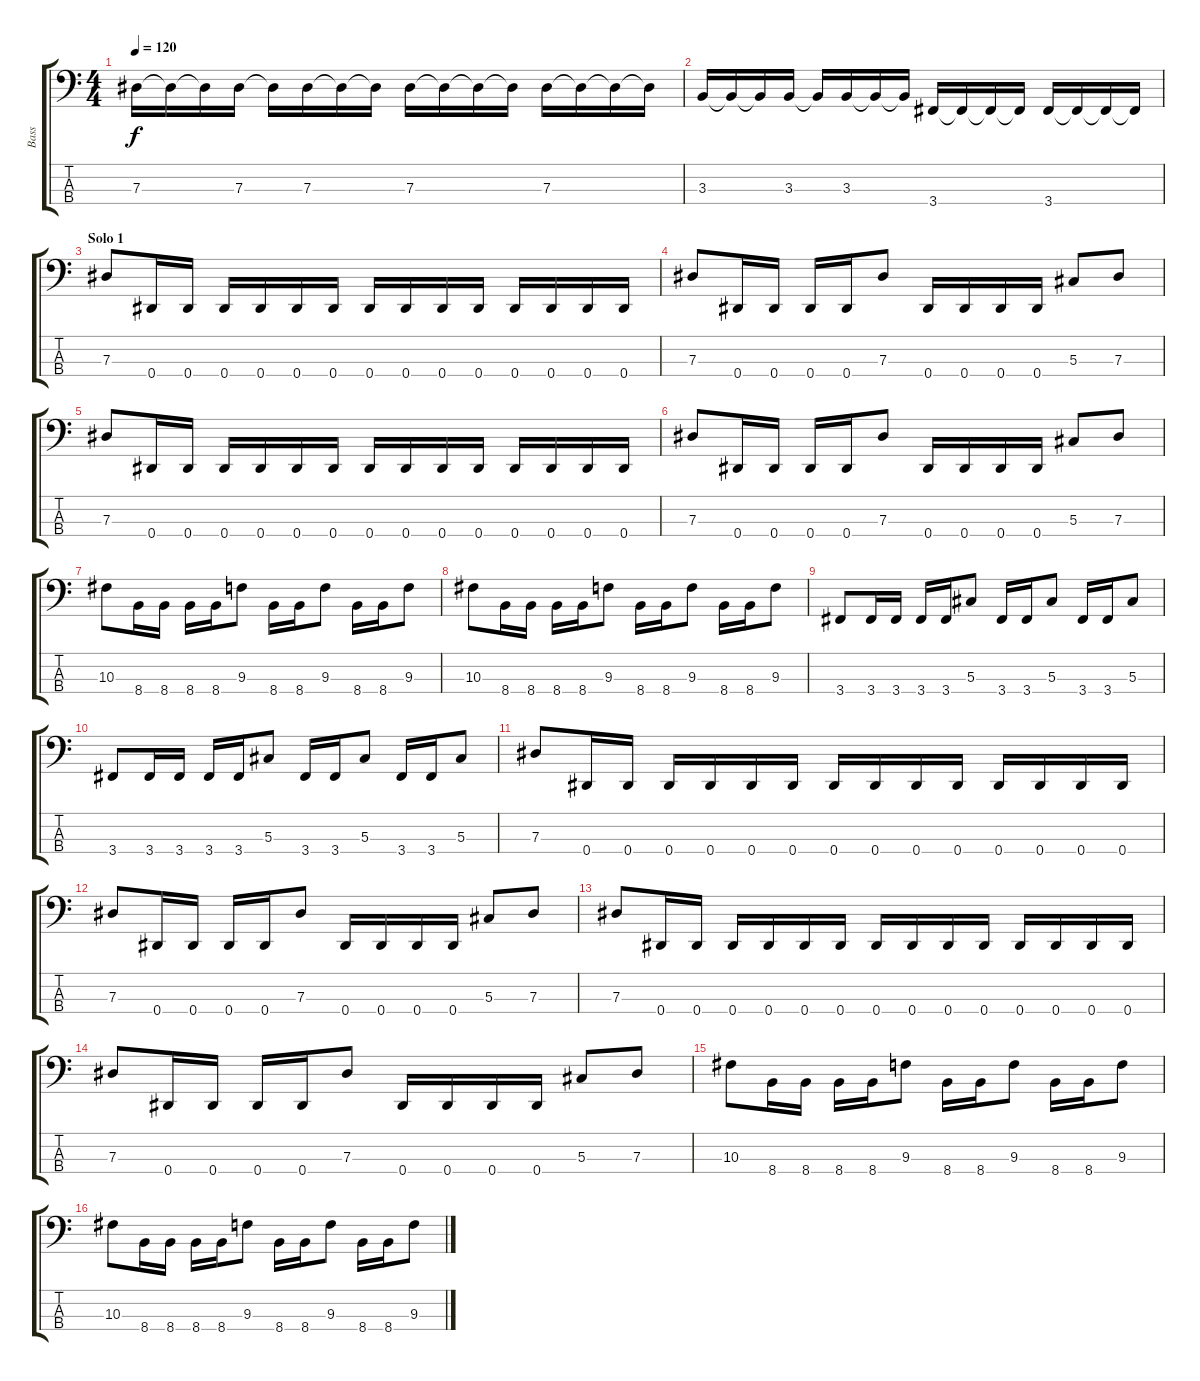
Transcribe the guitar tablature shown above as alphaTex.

\track ("Bass" "Bass") {instrument electricbassfinger}
\staff {score tabs}
\tuning (Gb2 Db2 Ab1 Eb1) {hide}
\ts (4 4)
\tempo 120
\clef f4
\ks c
7.3.16{dy f} 7.3{t}.16 7.3{t}.16 7.3.16 7.3{t}.16 7.3.16 7.3{t}.16 7.3{t}.16 7.3.16 7.3{t}.16 7.3{t}.16 7.3{t}.16 7.3.16 7.3{t}.16 7.3{t}.16 7.3{t}.16 |
3.3.16 3.3{t}.16 3.3{t}.16 3.3.16 3.3{t}.16 3.3.16 3.3{t}.16 3.3{t}.16 3.4.16 3.4{t}.16 3.4{t}.16 3.4{t}.16 3.4.16 3.4{t}.16 3.4{t}.16 3.4{t}.16 |
\section ("" "Solo 1")
7.3.8 0.4.16 0.4.16 0.4.16 0.4.16 0.4.16 0.4.16 0.4.16 0.4.16 0.4.16 0.4.16 0.4.16 0.4.16 0.4.16 0.4.16 |
7.3.8 0.4.16 0.4.16 0.4.16 0.4.16 7.3.8 0.4.16 0.4.16 0.4.16 0.4.16 5.3.8 7.3.8 |
7.3.8 0.4.16 0.4.16 0.4.16 0.4.16 0.4.16 0.4.16 0.4.16 0.4.16 0.4.16 0.4.16 0.4.16 0.4.16 0.4.16 0.4.16 |
7.3.8 0.4.16 0.4.16 0.4.16 0.4.16 7.3.8 0.4.16 0.4.16 0.4.16 0.4.16 5.3.8 7.3.8 |
10.3.8 8.4.16 8.4.16 8.4.16 8.4.16 9.3.8 8.4.16 8.4.16 9.3.8 8.4.16 8.4.16 9.3.8 |
10.3.8 8.4.16 8.4.16 8.4.16 8.4.16 9.3.8 8.4.16 8.4.16 9.3.8 8.4.16 8.4.16 9.3.8 |
3.4.8 3.4.16 3.4.16 3.4.16 3.4.16 5.3.8 3.4.16 3.4.16 5.3.8 3.4.16 3.4.16 5.3.8 |
3.4.8 3.4.16 3.4.16 3.4.16 3.4.16 5.3.8 3.4.16 3.4.16 5.3.8 3.4.16 3.4.16 5.3.8 |
7.3.8 0.4.16 0.4.16 0.4.16 0.4.16 0.4.16 0.4.16 0.4.16 0.4.16 0.4.16 0.4.16 0.4.16 0.4.16 0.4.16 0.4.16 |
7.3.8 0.4.16 0.4.16 0.4.16 0.4.16 7.3.8 0.4.16 0.4.16 0.4.16 0.4.16 5.3.8 7.3.8 |
7.3.8 0.4.16 0.4.16 0.4.16 0.4.16 0.4.16 0.4.16 0.4.16 0.4.16 0.4.16 0.4.16 0.4.16 0.4.16 0.4.16 0.4.16 |
7.3.8 0.4.16 0.4.16 0.4.16 0.4.16 7.3.8 0.4.16 0.4.16 0.4.16 0.4.16 5.3.8 7.3.8 |
10.3.8 8.4.16 8.4.16 8.4.16 8.4.16 9.3.8 8.4.16 8.4.16 9.3.8 8.4.16 8.4.16 9.3.8 |
10.3.8 8.4.16 8.4.16 8.4.16 8.4.16 9.3.8 8.4.16 8.4.16 9.3.8 8.4.16 8.4.16 9.3.8
